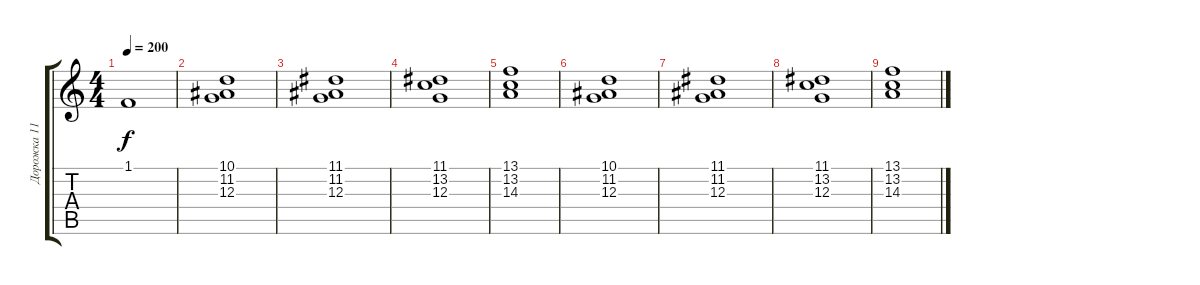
\track ("Дорожка 11" "Дорожка 11") {instrument stringensemble1}
\staff {score tabs}
\tuning (E4 B3 G3 D3 A2 E2) {hide}
\ts (4 4)
\tempo 200
\clef g2
\ks c
1.1.1{dy f} |
(10.1 11.2 12.3).1 |
(11.1 11.2 12.3).1 |
(11.1 13.2 12.3).1 |
(13.1 13.2 14.3).1 |
(10.1 11.2 12.3).1 |
(11.1 11.2 12.3).1 |
(11.1 13.2 12.3).1 |
(13.1 13.2 14.3).1
